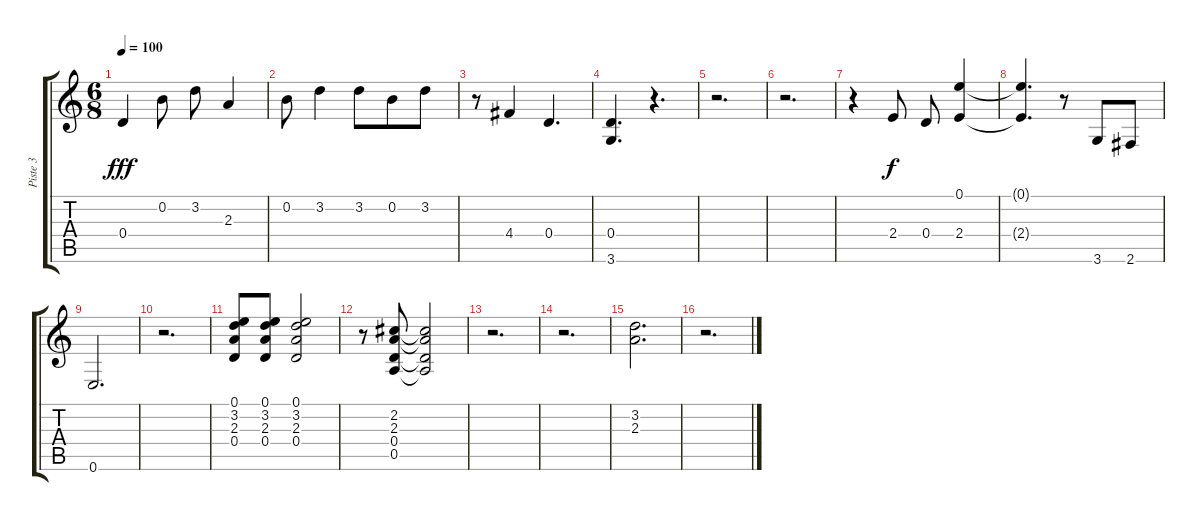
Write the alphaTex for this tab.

\track ("Piste 3" "Piste 3") {instrument acousticguitarnylon}
\staff {score tabs}
\tuning (E4 B3 G3 D3 A2 E2) {hide}
\ts (6 8)
\tempo 100
\clef g2
\ks c
0.4{t}.4{dy fff} 0.2.8 3.2.8 2.3.4 |
0.2.8 3.2.4 3.2.8 0.2.8 3.2.8 |
r.8 4.4.4 0.4.4{d} |
(0.4 3.6).4{d} r.4{d} |
r.2{d} |
r.2{d} |
r.4 2.4.8{dy f} 0.4.8 (0.1 2.4).4 |
(0.1{t} 2.4{t}).4{d} r.8 3.6.8 2.6.8 |
0.6.2{d} |
r.2{d} |
(0.1 3.2 2.3 0.4).8 (0.1 3.2 2.3 0.4).8 (0.1 3.2 2.3 0.4).2 |
r.8 (2.2 2.3 0.4 0.5).8 (2.2{t} 2.3{t} 0.4{t} 0.5{t}).2 |
r.2{d} |
r.2{d} |
(3.2 2.3).2{d} |
r.2{d}
